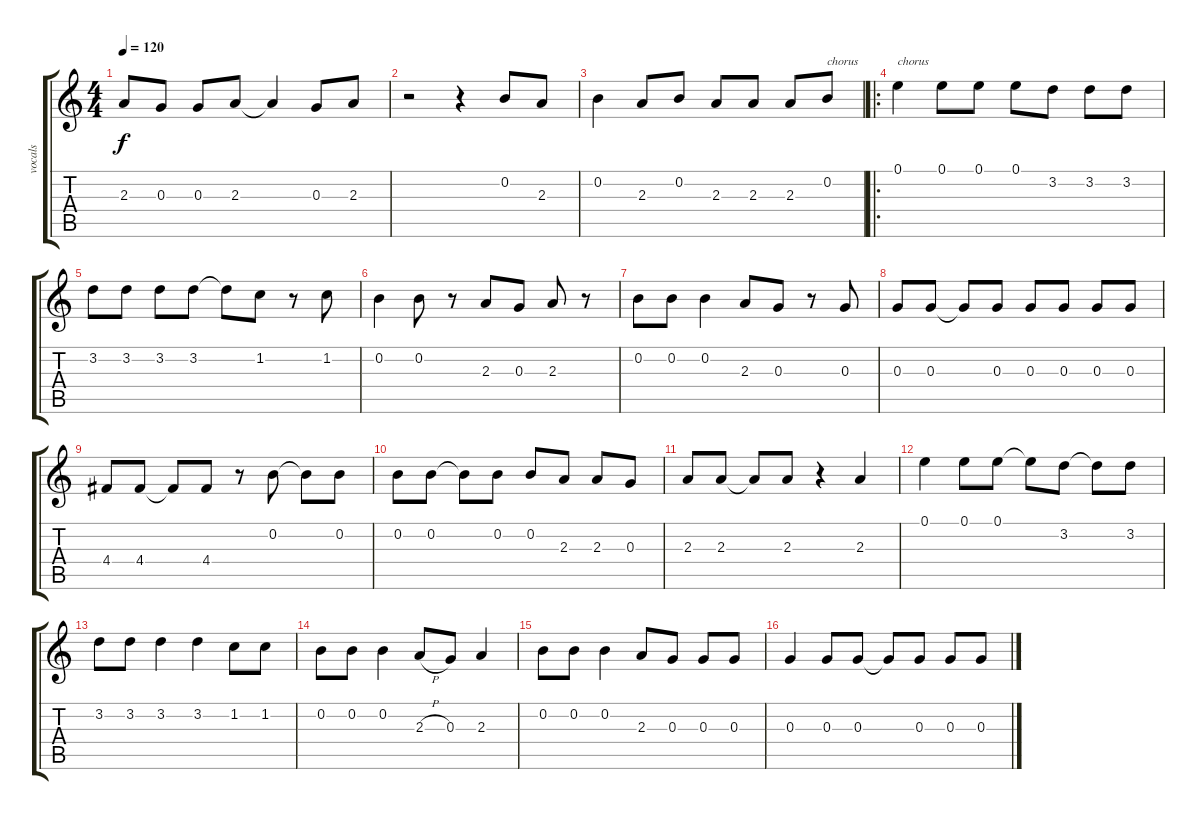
\track ("vocals" "vocals") {instrument distortionguitar}
\staff {score tabs}
\tuning (E4 B3 G3 D3 A2 E2) {hide}
\ts (4 4)
\tempo 120
\clef g2
\ks c
2.3.8{dy f} 0.3.8 0.3.8 2.3.8 2.3{t}.4 0.3.8 2.3.8 |
r.2 r.4 0.2.8 2.3.8 |
0.2.4 2.3.8 0.2.8 2.3.8 2.3.8 2.3.8 0.2.8{txt "chorus"} |
\ro
0.1.4{txt "chorus"} 0.1.8 0.1.8 0.1.8 3.2.8 3.2.8 3.2.8 |
3.2.8 3.2.8 3.2.8 3.2.8 3.2{t}.8 1.2.8 r.8 1.2.8 |
0.2.4 0.2.8 r.8 2.3.8 0.3.8 2.3.8 r.8 |
0.2.8 0.2.8 0.2.4 2.3.8 0.3.8 r.8 0.3.8 |
0.3.8 0.3.8 0.3{t}.8 0.3.8 0.3.8 0.3.8 0.3.8 0.3.8 |
4.4.8 4.4.8 4.4{t}.8 4.4.8 r.8 0.2.8 0.2{t}.8 0.2.8 |
0.2.8 0.2.8 0.2{t}.8 0.2.8 0.2.8 2.3.8 2.3.8 0.3.8 |
2.3.8 2.3.8 2.3{t}.8 2.3.8 r.4 2.3.4 |
0.1.4 0.1.8 0.1.8 0.1{t}.8 3.2.8 3.2{t}.8 3.2.8 |
3.2.8 3.2.8 3.2.4 3.2.4 1.2.8 1.2.8 |
0.2.8 0.2.8 0.2.4 2.3{h}.8 0.3.8 2.3.4 |
0.2.8 0.2.8 0.2.4 2.3.8 0.3.8 0.3.8 0.3.8 |
0.3.4 0.3.8 0.3.8 0.3{t}.8 0.3.8 0.3.8 0.3.8
